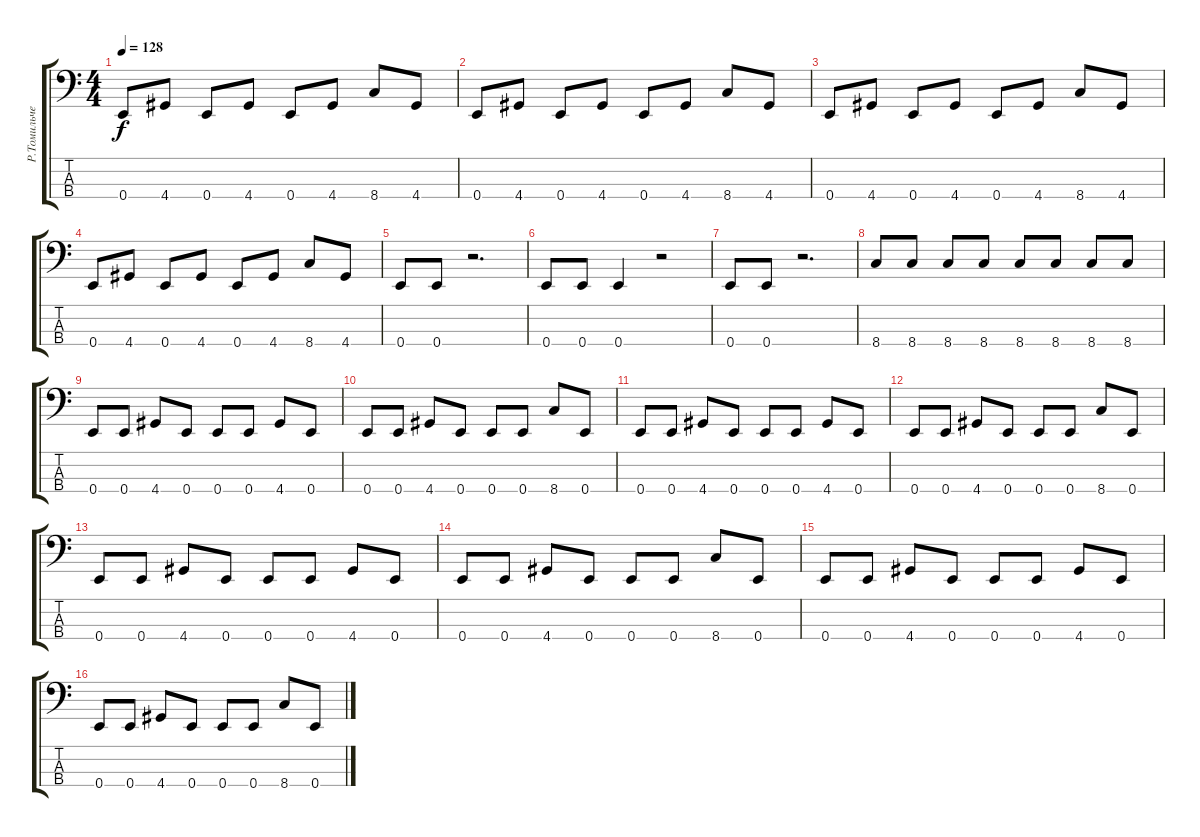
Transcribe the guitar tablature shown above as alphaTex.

\track ("Р.Томильченко" "Р.Томильче") {instrument slapbass1}
\staff {score tabs}
\tuning (G2 D2 A1 E1) {hide}
\ts (4 4)
\tempo 128
\clef f4
\ks c
0.4.8{dy f} 4.4.8 0.4.8 4.4.8 0.4.8 4.4.8 8.4.8 4.4.8 |
0.4.8 4.4.8 0.4.8 4.4.8 0.4.8 4.4.8 8.4.8 4.4.8 |
0.4.8 4.4.8 0.4.8 4.4.8 0.4.8 4.4.8 8.4.8 4.4.8 |
0.4.8 4.4.8 0.4.8 4.4.8 0.4.8 4.4.8 8.4.8 4.4.8 |
0.4.8 0.4.8 r.2{d} |
0.4.8 0.4.8 0.4.4 r.2 |
0.4.8 0.4.8 r.2{d} |
8.4.8 8.4.8 8.4.8 8.4.8 8.4.8 8.4.8 8.4.8 8.4.8 |
0.4.8 0.4.8 4.4.8 0.4.8 0.4.8 0.4.8 4.4.8 0.4.8 |
0.4.8 0.4.8 4.4.8 0.4.8 0.4.8 0.4.8 8.4.8 0.4.8 |
0.4.8 0.4.8 4.4.8 0.4.8 0.4.8 0.4.8 4.4.8 0.4.8 |
0.4.8 0.4.8 4.4.8 0.4.8 0.4.8 0.4.8 8.4.8 0.4.8 |
0.4.8 0.4.8 4.4.8 0.4.8 0.4.8 0.4.8 4.4.8 0.4.8 |
0.4.8 0.4.8 4.4.8 0.4.8 0.4.8 0.4.8 8.4.8 0.4.8 |
0.4.8 0.4.8 4.4.8 0.4.8 0.4.8 0.4.8 4.4.8 0.4.8 |
0.4.8 0.4.8 4.4.8 0.4.8 0.4.8 0.4.8 8.4.8 0.4.8
